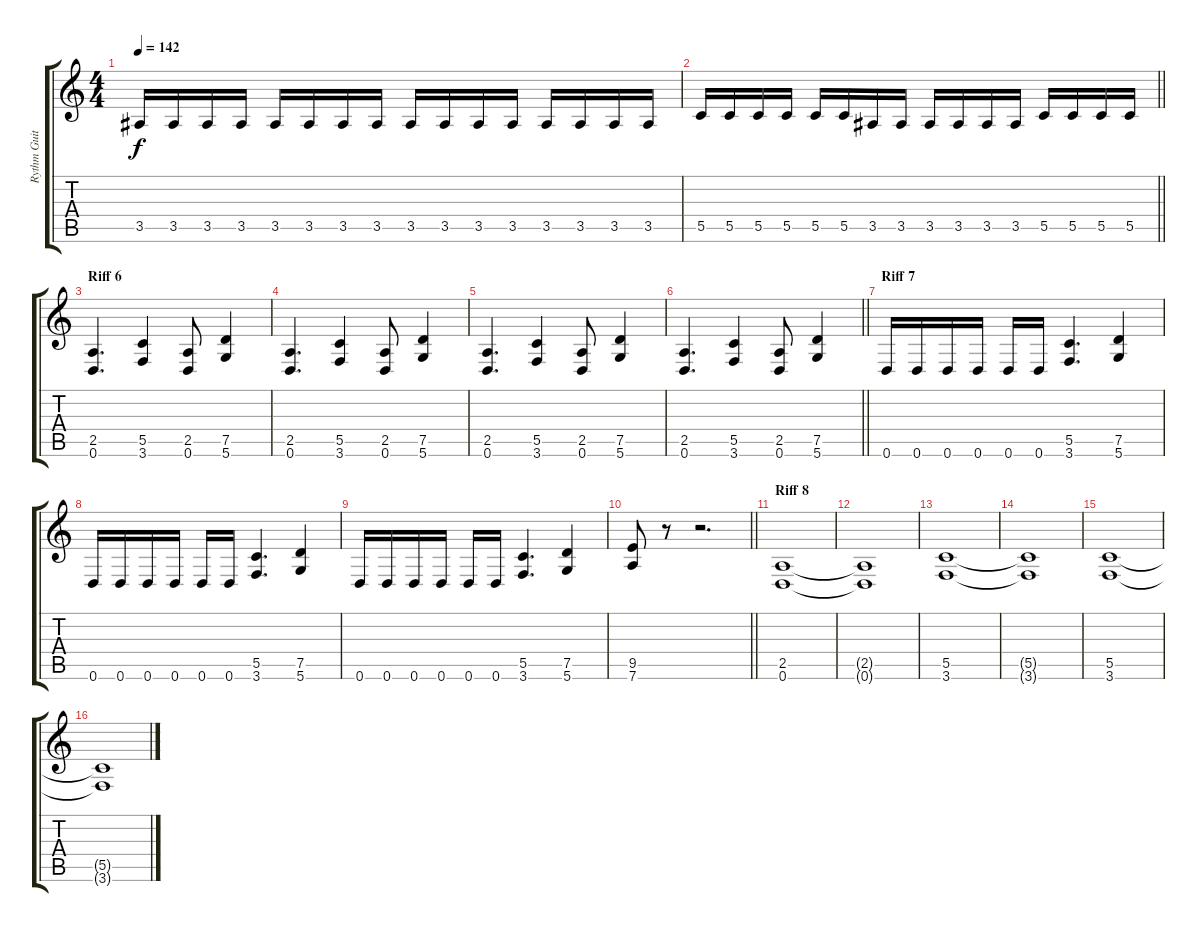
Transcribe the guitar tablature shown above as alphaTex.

\track ("Rythm Guitar" "Rythm Guit") {instrument distortionguitar}
\staff {score tabs}
\tuning (D4 A3 F3 C3 G2 D2) {hide}
\ts (4 4)
\tempo 142
\clef g2
\ks c
3.5.16{dy f} 3.5.16 3.5.16 3.5.16 3.5.16 3.5.16 3.5.16 3.5.16 3.5.16 3.5.16 3.5.16 3.5.16 3.5.16 3.5.16 3.5.16 3.5.16 |
\barLineRight lightlight
5.5.16 5.5.16 5.5.16 5.5.16 5.5.16 5.5.16 3.5.16 3.5.16 3.5.16 3.5.16 3.5.16 3.5.16 5.5.16 5.5.16 5.5.16 5.5.16 |
\section ("" "Riff 6")
(2.5 0.6).4{d} (5.5 3.6).4 (2.5 0.6).8 (7.5 5.6).4 |
(2.5 0.6).4{d} (5.5 3.6).4 (2.5 0.6).8 (7.5 5.6).4 |
(2.5 0.6).4{d} (5.5 3.6).4 (2.5 0.6).8 (7.5 5.6).4 |
\barLineRight lightlight
(2.5 0.6).4{d} (5.5 3.6).4 (2.5 0.6).8 (7.5 5.6).4 |
\section ("" "Riff 7")
0.6.16 0.6.16 0.6.16 0.6.16 0.6.16 0.6.16 (5.5 3.6).4{d} (7.5 5.6).4 |
0.6.16 0.6.16 0.6.16 0.6.16 0.6.16 0.6.16 (5.5 3.6).4{d} (7.5 5.6).4 |
0.6.16 0.6.16 0.6.16 0.6.16 0.6.16 0.6.16 (5.5 3.6).4{d} (7.5 5.6).4 |
\barLineRight lightlight
(9.5 7.6).8 r.8 r.2{d} |
\section ("" "Riff 8")
(2.5 0.6).1 |
(2.5{t} 0.6{t}).1 |
(5.5 3.6).1 |
(5.5{t} 3.6{t}).1 |
(5.5 3.6).1 |
(5.5{t} 3.6{t}).1
